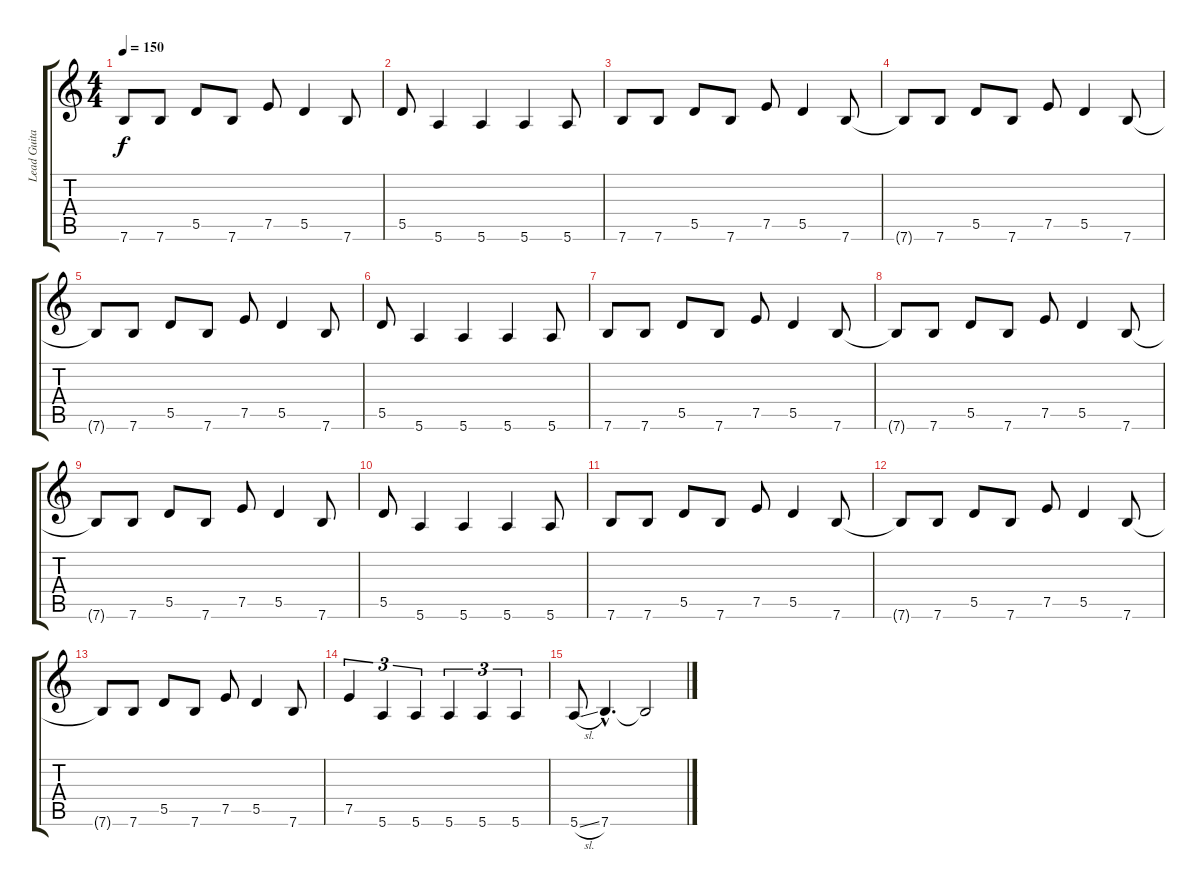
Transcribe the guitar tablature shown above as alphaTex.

\track ("Lead Guitar" "Lead Guita") {instrument distortionguitar}
\staff {score tabs}
\tuning (E4 B3 G3 D3 A2 E2) {hide}
\ts (4 4)
\tempo 150
\clef g2
\ks c
7.6{t}.8{dy f} 7.6.8 5.5.8 7.6.8 7.5.8 5.5.4 7.6.8 |
5.5.8 5.6.4 5.6.4 5.6.4 5.6.8 |
7.6.8 7.6.8 5.5.8 7.6.8 7.5.8 5.5.4 7.6.8 |
7.6{t}.8 7.6.8 5.5.8 7.6.8 7.5.8 5.5.4 7.6.8 |
7.6{t}.8 7.6.8 5.5.8 7.6.8 7.5.8 5.5.4 7.6.8 |
5.5.8 5.6.4 5.6.4 5.6.4 5.6.8 |
7.6.8 7.6.8 5.5.8 7.6.8 7.5.8 5.5.4 7.6.8 |
7.6{t}.8 7.6.8 5.5.8 7.6.8 7.5.8 5.5.4 7.6.8 |
7.6{t}.8 7.6.8 5.5.8 7.6.8 7.5.8 5.5.4 7.6.8 |
5.5.8 5.6.4 5.6.4 5.6.4 5.6.8 |
7.6.8 7.6.8 5.5.8 7.6.8 7.5.8 5.5.4 7.6.8 |
7.6{t}.8 7.6.8 5.5.8 7.6.8 7.5.8 5.5.4 7.6.8 |
7.6{t}.8 7.6.8 5.5.8 7.6.8 7.5.8 5.5.4 7.6.8 |
7.5.4{tu (3 2)} 5.6.4{tu (3 2)} 5.6.4{tu (3 2)} 5.6.4{tu (3 2)} 5.6.4{tu (3 2)} 5.6.4{tu (3 2)} |
5.6{sl}.8 7.6{hac}.4{d} 7.6{t}.2
